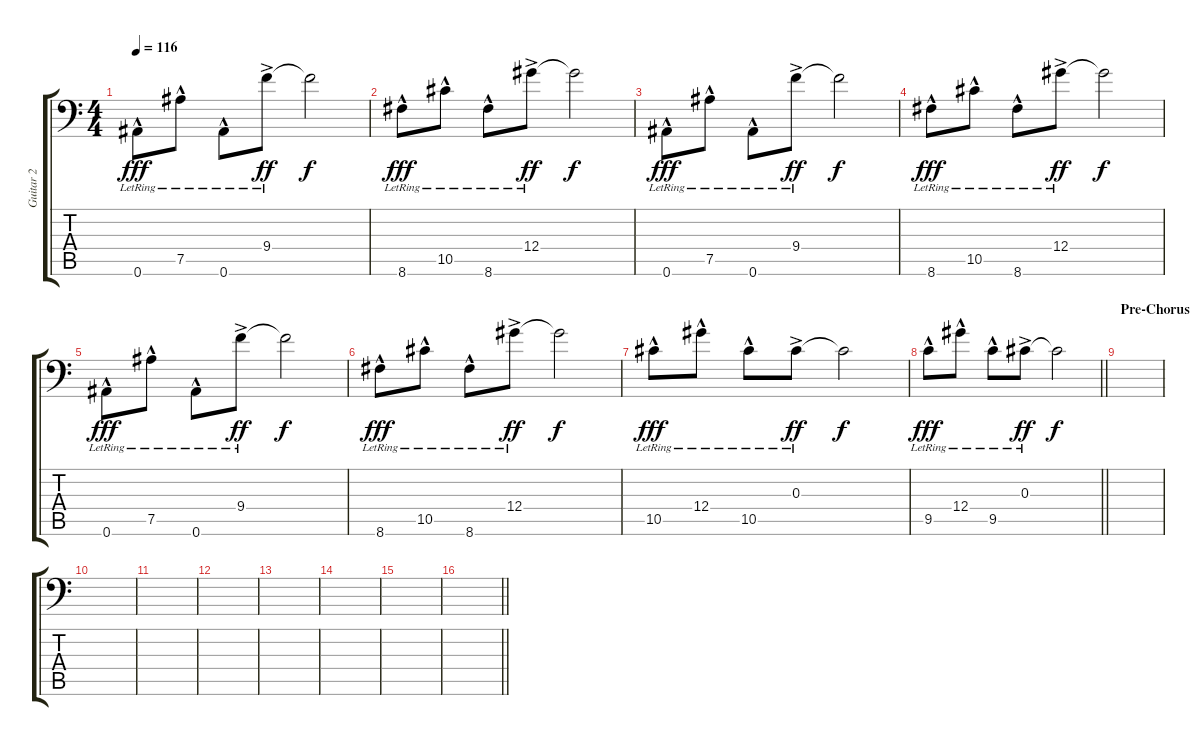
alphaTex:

\track ("Guitar 2" "Guitar 2") {instrument acousticguitarnylon}
\staff {score tabs}
\tuning (Bb3 F3 Db3 Ab2 Eb2 Bb1) {hide}
\ts (4 4)
\tempo 116
\clef f4
\ks c
0.6{hac lr}.8{dy fff} 7.5{hac lr}.8 0.6{hac lr}.8 9.4{ac lr}.8{dy ff} 9.4{t}.2{dy f} |
8.6{hac lr}.8{dy fff} 10.5{hac lr}.8 8.6{hac lr}.8 12.4{ac lr}.8{dy ff} 12.4{t}.2{dy f} |
0.6{hac lr}.8{dy fff} 7.5{hac lr}.8 0.6{hac lr}.8 9.4{ac lr}.8{dy ff} 9.4{t}.2{dy f} |
8.6{hac lr}.8{dy fff} 10.5{hac lr}.8 8.6{hac lr}.8 12.4{ac lr}.8{dy ff} 12.4{t}.2{dy f} |
0.6{hac lr}.8{dy fff} 7.5{hac lr}.8 0.6{hac lr}.8 9.4{ac lr}.8{dy ff} 9.4{t}.2{dy f} |
8.6{hac lr}.8{dy fff} 10.5{hac lr}.8 8.6{hac lr}.8 12.4{ac lr}.8{dy ff} 12.4{t}.2{dy f} |
10.5{hac lr}.8{dy fff} 12.4{hac lr}.8 10.5{hac lr}.8 0.3{ac lr}.8{dy ff} 0.3{t}.2{dy f} |
\barLineRight lightlight
9.5{hac lr}.8{dy fff} 12.4{hac lr}.8 9.5{hac lr}.8 0.3{ac lr}.8{dy ff} 0.3{t}.2{dy f} |
\section ("" "Pre-Chorus")
|
|
|
|
|
|
|
\barLineRight lightlight
